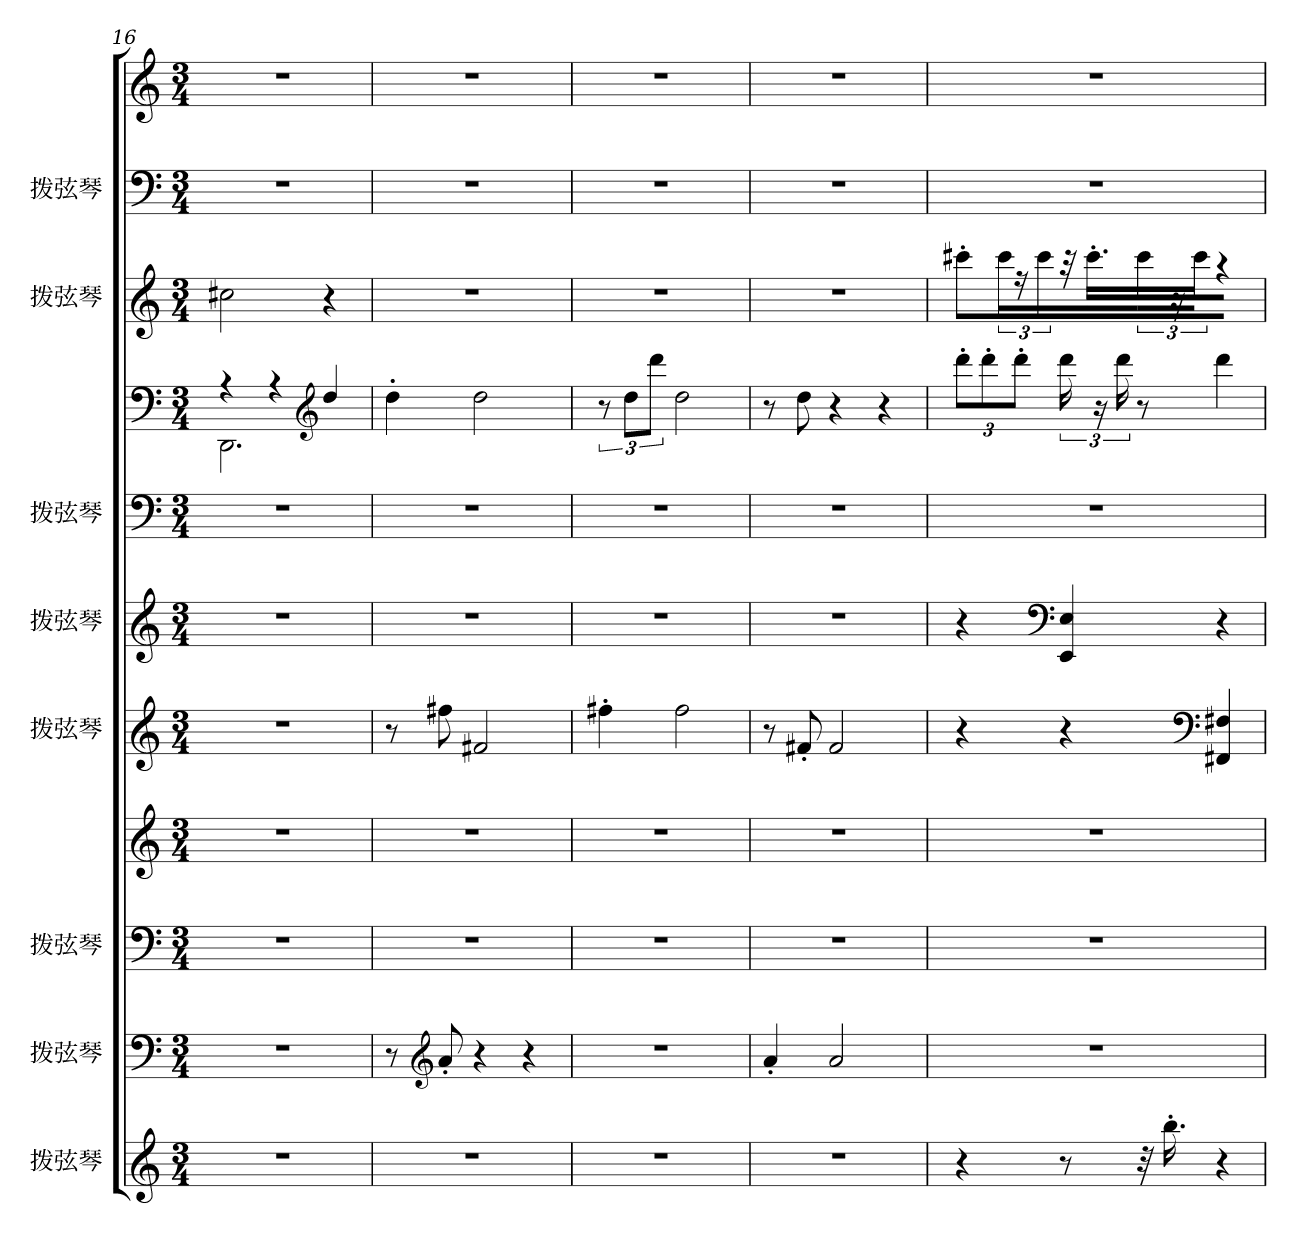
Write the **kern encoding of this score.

**kern	**kern	**kern	**kern	**kern	**kern	**kern	**kern	**kern	**kern	**kern
*part8	*part7	*part6	*part6	*part5	*part4	*part3	*part3	*part2	*part1	*part1
*staff11	*staff10	*staff9	*staff8	*staff7	*staff6	*staff5	*staff4	*staff3	*staff2	*staff1
*I"拨弦琴	*I"拨弦琴	*I"拨弦琴	*	*I"拨弦琴	*I"拨弦琴	*I"拨弦琴	*	*I"拨弦琴	*I"拨弦琴	*
*clefG2	*clefF4	*clefF4	*clefG2	*clefG2	*clefG2	*clefF4	*clefF4	*clefG2	*clefF4	*clefG2
*k[]	*k[]	*k[]	*k[]	*k[]	*k[]	*k[]	*k[]	*k[]	*k[]	*k[]
*M3/4	*M3/4	*M3/4	*M3/4	*M3/4	*M3/4	*M3/4	*M3/4	*M3/4	*M3/4	*M3/4
=16	=16	=16	=16	=16	=16	=16	=16	=16	=16	=16
*	*	*	*	*	*	*	*^	*	*	*
2.r	2.r	2.r	2.r	2.r	2.r	2.r	4r	2.DD\	2cc#X\	2.r	2.r
.	.	.	.	.	.	.	4r	.	.	.	.
*	*	*	*	*	*	*	*clefG2	*	*	*	*
.	.	.	.	.	.	.	4dd/	.	4r	.	.
*	*	*	*	*	*	*	*v	*v	*	*	*
=17	=17	=17	=17	=17	=17	=17	=17	=17	=17	=17
2.r	8r	2.r	2.r	8r	2.r	2.r	4dd'\	2.r	2.r	2.r
*	*clefG2	*	*	*	*	*	*	*	*	*
.	8a'/	.	.	8ff#X\	.	.	.	.	.	.
.	4r	.	.	2f#X/	.	.	2dd\	.	.	.
.	4r	.	.	.	.	.	.	.	.	.
=18	=18	=18	=18	=18	=18	=18	=18	=18	=18	=18
2.r	2.r	2.r	2.r	4ff#X'\	2.r	2.r	12r	2.r	2.r	2.r
.	.	.	.	.	.	.	12dd\L	.	.	.
.	.	.	.	.	.	.	12ddd\J	.	.	.
.	.	.	.	2ff#\	.	.	2dd\	.	.	.
!!LO:PB:g=z
=19	=19	=19	=19	=19	=19	=19	=19	=19	=19	=19
2.r	4a'/	2.r	2.r	8r	2.r	2.r	8r	2.r	2.r	2.r
.	.	.	.	8f#X'/	.	.	8dd\	.	.	.
.	2a/	.	.	2f#/	.	.	4r	.	.	.
.	.	.	.	.	.	.	4r	.	.	.
=20	=20	=20	=20	=20	=20	=20	=20	=20	=20	=20
*	*	*	*	*	*	*	*Xbrackettup	*	*	*
4r	2.r	2.r	2.r	4r	4r	2.r	12ddd'\L	8ccc#X'\L	2.r	2.r
.	.	.	.	.	.	.	12ddd'\	.	.	.
.	.	.	.	.	.	.	.	24ccc#\Jk	.	.
.	.	.	.	.	.	.	12ddd'\J	24r	.	.
.	.	.	.	.	.	.	.	24ccc#\	.	.
*	*	*	*	*	*clefF4	*	*	*	*	*
*	*	*	*	*	*	*	*brackettup	*	*	*
8r	.	.	.	4r	4EE/ 4E/	.	24ddd\	32r	.	.
.	.	.	.	.	.	.	.	16.ccc#'\LL	.	.
.	.	.	.	.	.	.	24r	.	.	.
.	.	.	.	.	.	.	24ddd\	.	.	.
32r	.	.	.	.	.	.	8r	24ccc#\JJ	.	.
16.bb'\	.	.	.	.	.	.	.	.	.	.
.	.	.	.	.	.	.	.	24r	.	.
.	.	.	.	.	.	.	.	24ccc#\	.	.
*	*	*	*	*clefF4	*	*	*	*	*	*
4r	.	.	.	4FF#X/ 4F#X/	4r	.	4ddd\	4r	.	.
=	=	=	=	=	=	=	=	=	=	=
*-	*-	*-	*-	*-	*-	*-	*-	*-	*-	*-
